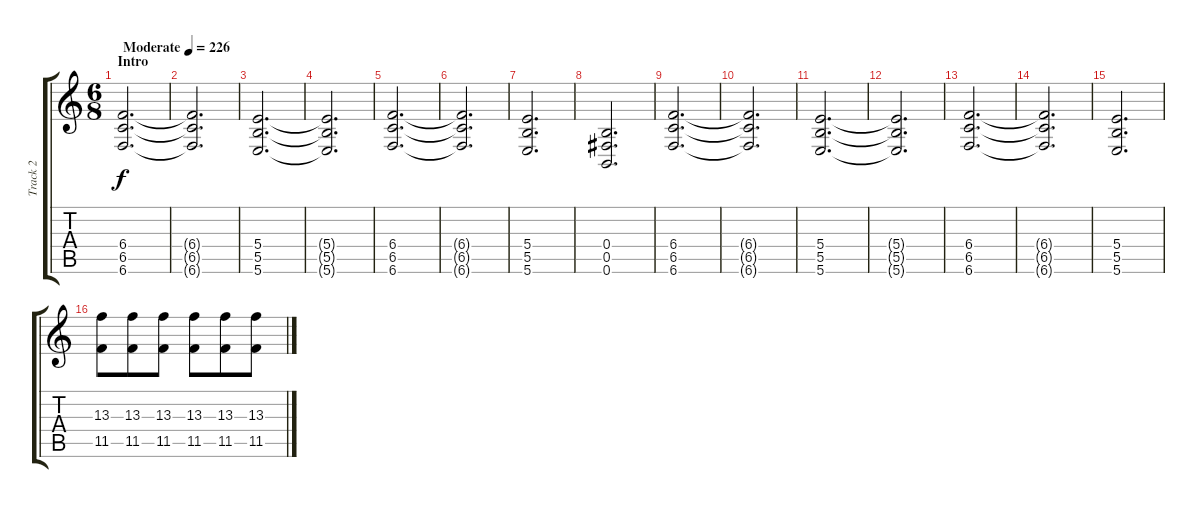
\track ("Track 2" "Track 2") {instrument distortionguitar}
\staff {score tabs}
\tuning (Db4 Ab3 E3 B2 Gb2 B1) {hide}
\ts (6 8)
\section ("" "Intro")
\tempo (226 "Moderate")
\clef g2
\ks c
(6.4 6.5 6.6).2{d dy f instrument distortionguitar} |
(6.4{t} 6.5{t} 6.6{t}).2{d} |
(5.4 5.5 5.6).2{d} |
(5.4{t} 5.5{t} 5.6{t}).2{d} |
(6.4 6.5 6.6).2{d} |
(6.4{t} 6.5{t} 6.6{t}).2{d} |
(5.4 5.5 5.6).2{d} |
(0.4 0.5 0.6).2{d} |
(6.4 6.5 6.6).2{d} |
(6.4{t} 6.5{t} 6.6{t}).2{d} |
(5.4 5.5 5.6).2{d} |
(5.4{t} 5.5{t} 5.6{t}).2{d} |
(6.4 6.5 6.6).2{d} |
(6.4{t} 6.5{t} 6.6{t}).2{d} |
(5.4 5.5 5.6).2{d} |
(13.3 11.5).8 (13.3 11.5).8 (13.3 11.5).8 (13.3 11.5).8 (13.3 11.5).8 (13.3 11.5).8
